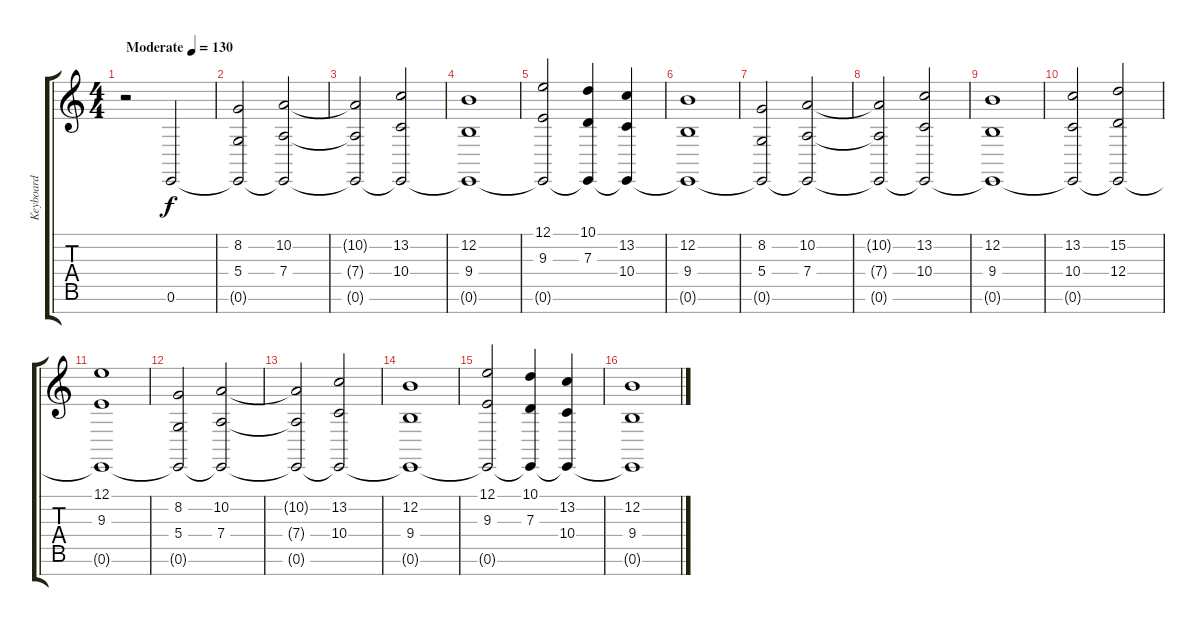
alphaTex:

\track ("Keyboard" "Keyboard") {instrument synthstrings2}
\staff {score tabs}
\tuning (E4 B3 G3 D3 A2 E2 B1) {hide}
\ts (4 4)
\tempo (130 "Moderate")
\clef g2
\ks c
r.2{dy f instrument synthstrings2} 0.6.2 |
(8.2 5.4 0.6{t}).2 (10.2 7.4 0.6{t}).2 |
(10.2{t} 7.4{t} 0.6{t}).2 (13.2 10.4 0.6{t}).2 |
(12.2 9.4 0.6{t}).1 |
(12.1 9.3 0.6{t}).2 (10.1 7.3 0.6{t}).4 (13.2 10.4 0.6{t}).4 |
(12.2 9.4 0.6{t}).1 |
(8.2 5.4 0.6{t}).2 (10.2 7.4 0.6{t}).2 |
(10.2{t} 7.4{t} 0.6{t}).2 (13.2 10.4 0.6{t}).2 |
(12.2 9.4 0.6{t}).1 |
(13.2 10.4 0.6{t}).2 (15.2 12.4 0.6{t}).2 |
(12.1 9.3 0.6{t}).1 |
(8.2 5.4 0.6{t}).2 (10.2 7.4 0.6{t}).2 |
(10.2{t} 7.4{t} 0.6{t}).2 (13.2 10.4 0.6{t}).2 |
(12.2 9.4 0.6{t}).1 |
(12.1 9.3 0.6{t}).2 (10.1 7.3 0.6{t}).4 (13.2 10.4 0.6{t}).4 |
(12.2 9.4 0.6{t}).1
